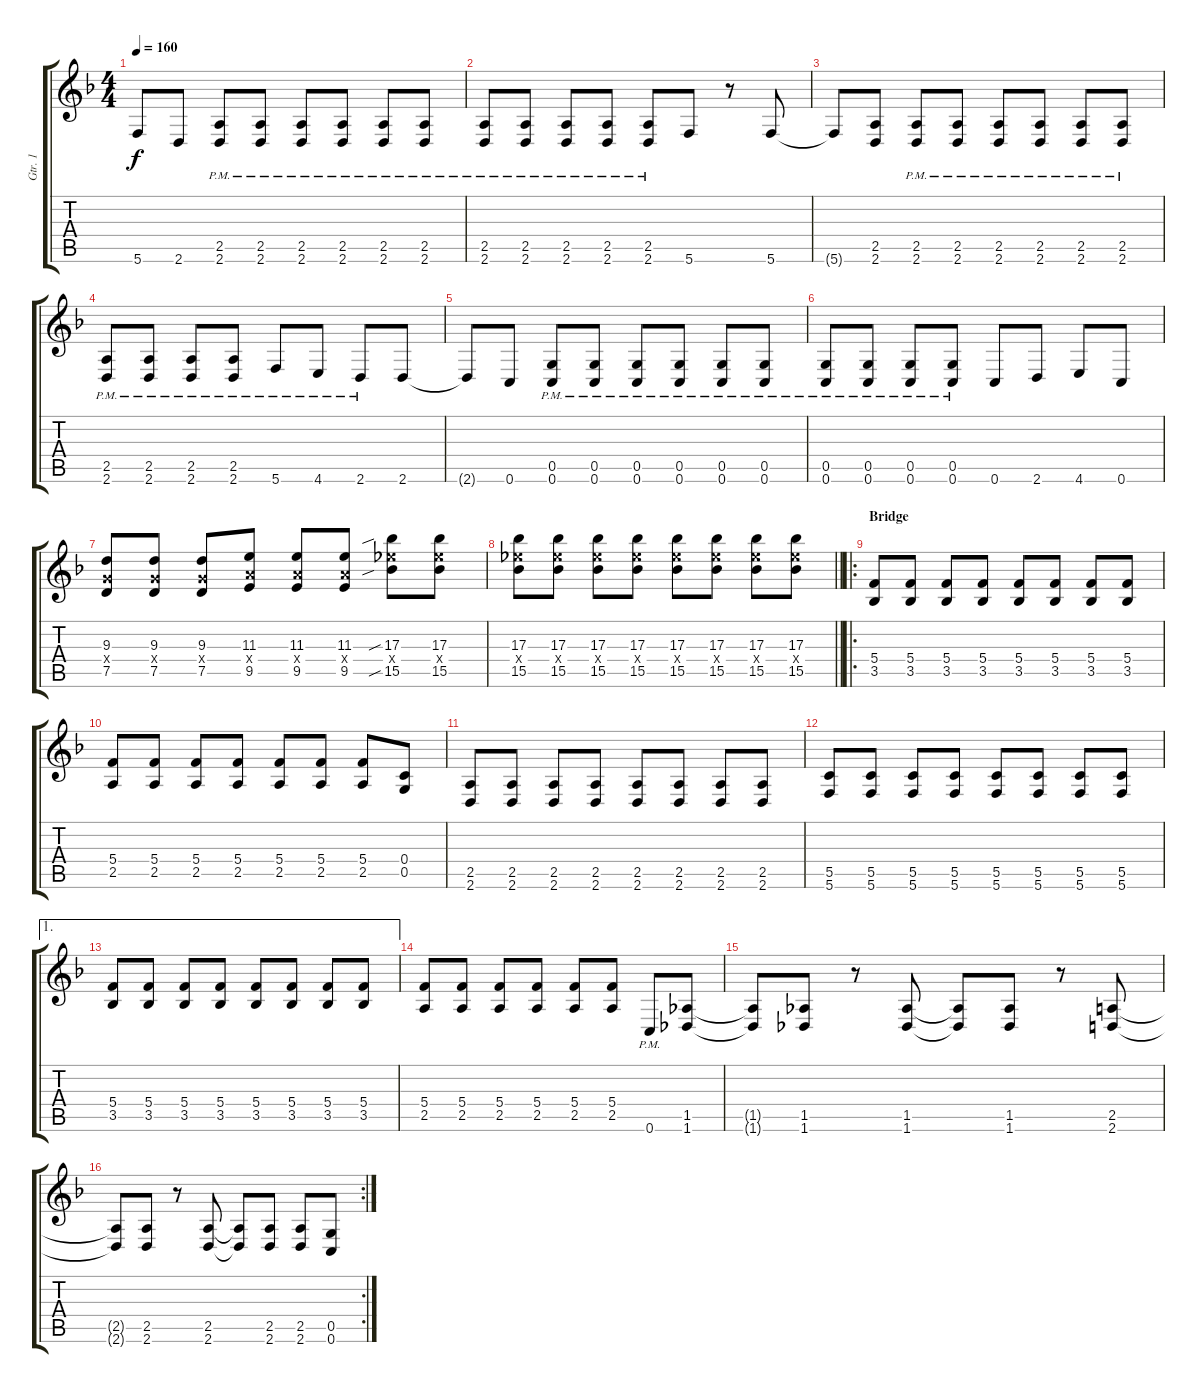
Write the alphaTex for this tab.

\track ("Gtr. 1" "Gtr. 1") {instrument distortionguitar}
\staff {score tabs}
\tuning (D4 A3 F3 C3 G2 C2) {hide}
\ts (4 4)
\tempo 160
\clef g2
\ks f
5.6.8{dy f} 2.6.8 (2.5{pm} 2.6{pm}).8 (2.5{pm} 2.6{pm}).8 (2.5{pm} 2.6{pm}).8 (2.5{pm} 2.6{pm}).8 (2.5{pm} 2.6{pm}).8 (2.5{pm} 2.6{pm}).8 |
(2.5{pm} 2.6{pm}).8 (2.5{pm} 2.6{pm}).8 (2.5{pm} 2.6{pm}).8 (2.5{pm} 2.6{pm}).8 (2.5{pm} 2.6{pm}).8 5.6.8 r.8 5.6.8 |
5.6{t}.8 (2.5 2.6).8 (2.5{pm} 2.6{pm}).8 (2.5{pm} 2.6{pm}).8 (2.5{pm} 2.6{pm}).8 (2.5{pm} 2.6{pm}).8 (2.5{pm} 2.6{pm}).8 (2.5{pm} 2.6{pm}).8 |
(2.5{pm} 2.6{pm}).8 (2.5{pm} 2.6{pm}).8 (2.5{pm} 2.6{pm}).8 (2.5{pm} 2.6{pm}).8 5.6{pm}.8 4.6{pm}.8 2.6{pm}.8 2.6.8 |
2.6{t}.8 0.6.8 (0.5{pm} 0.6{pm}).8 (0.5{pm} 0.6{pm}).8 (0.5{pm} 0.6{pm}).8 (0.5{pm} 0.6{pm}).8 (0.5{pm} 0.6{pm}).8 (0.5{pm} 0.6{pm}).8 |
(0.5{pm} 0.6{pm}).8 (0.5{pm} 0.6{pm}).8 (0.5{pm} 0.6{pm}).8 (0.5{pm} 0.6{pm}).8 0.6.8 2.6.8 4.6.8 0.6.8 |
(9.3 7.4{x} 7.5).8 (9.3 7.4{x} 7.5).8 (9.3 7.4{x} 7.5).8 (11.3 9.4{x} 9.5).8 (11.3 9.4{x} 9.5).8 (11.3 9.4{x} 9.5).8 (17.3{sib} 15.4{x} 15.5{sib}).8 (17.3 15.4{x} 15.5).8 |
\barLineRight lightlight
(17.3 15.4{x} 15.5).8 (17.3 15.4{x} 15.5).8 (17.3 15.4{x} 15.5).8 (17.3 15.4{x} 15.5).8 (17.3 15.4{x} 15.5).8 (17.3 15.4{x} 15.5).8 (17.3 15.4{x} 15.5).8 (17.3 15.4{x} 15.5).8 |
\ro
\section ("" "Bridge")
(5.4 3.5).8 (5.4 3.5).8 (5.4 3.5).8 (5.4 3.5).8 (5.4 3.5).8 (5.4 3.5).8 (5.4 3.5).8 (5.4 3.5).8 |
(5.4 2.5).8 (5.4 2.5).8 (5.4 2.5).8 (5.4 2.5).8 (5.4 2.5).8 (5.4 2.5).8 (5.4 2.5).8 (0.4 0.5).8 |
(2.5 2.6).8 (2.5 2.6).8 (2.5 2.6).8 (2.5 2.6).8 (2.5 2.6).8 (2.5 2.6).8 (2.5 2.6).8 (2.5 2.6).8 |
(5.5 5.6).8 (5.5 5.6).8 (5.5 5.6).8 (5.5 5.6).8 (5.5 5.6).8 (5.5 5.6).8 (5.5 5.6).8 (5.5 5.6).8 |
\ae 1
(5.4 3.5).8 (5.4 3.5).8 (5.4 3.5).8 (5.4 3.5).8 (5.4 3.5).8 (5.4 3.5).8 (5.4 3.5).8 (5.4 3.5).8 |
(5.4 2.5).8 (5.4 2.5).8 (5.4 2.5).8 (5.4 2.5).8 (5.4 2.5).8 (5.4 2.5).8 0.6{pm}.8 (1.5 1.6).8 |
(1.5{t} 1.6{t}).8 (1.5 1.6).8 r.8 (1.5 1.6).8 (1.5{t} 1.6{t}).8 (1.5 1.6).8 r.8 (2.5 2.6).8 |
\rc 2
(2.5{t} 2.6{t}).8 (2.5 2.6).8 r.8 (2.5 2.6).8 (2.5{t} 2.6{t}).8 (2.5 2.6).8 (2.5 2.6).8 (0.5 0.6).8
